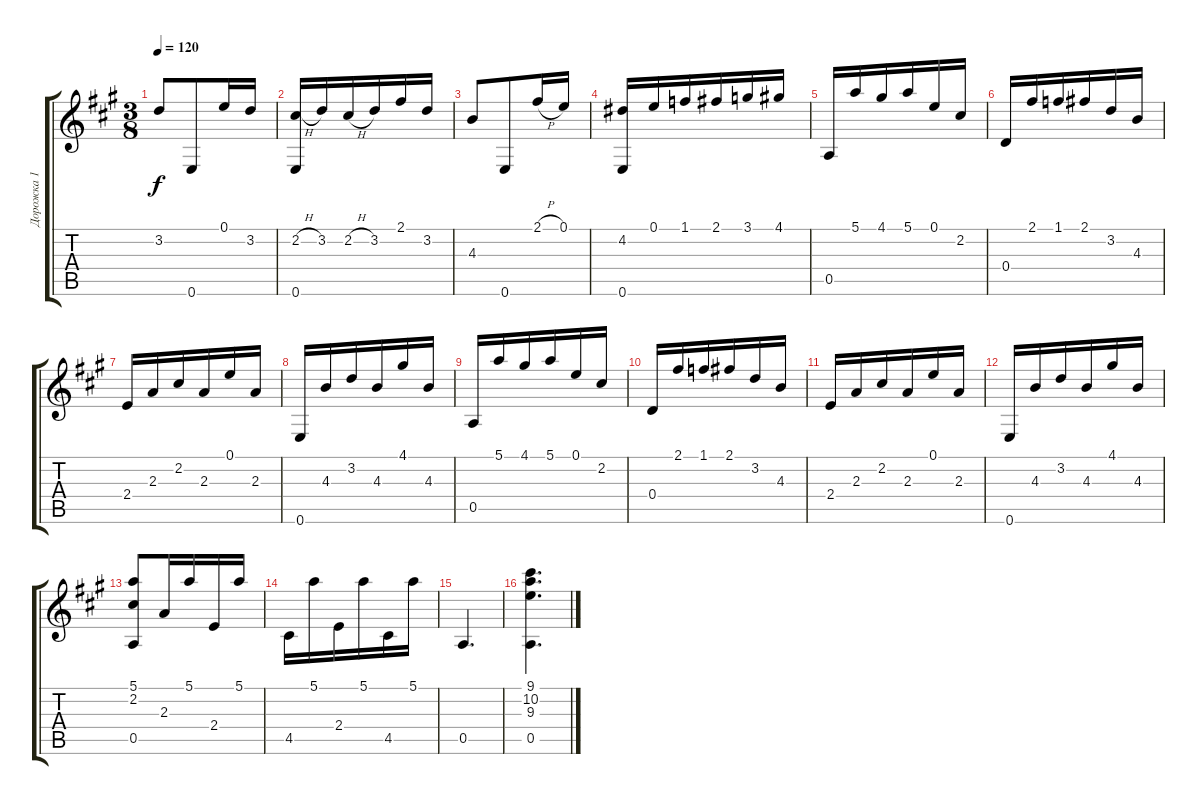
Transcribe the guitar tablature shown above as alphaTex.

\track ("Дорожка 1" "Дорожка 1") {instrument acousticguitarnylon}
\staff {score tabs}
\tuning (E4 B3 G3 D3 A2 E2) {hide}
\ts (3 8)
\tempo 120
\clef g2
\ks a
3.2.8{dy f} 0.6.8 0.1.16 3.2.16 |
(2.2{h} 0.6).16 3.2.16 2.2{h}.16 3.2.16 2.1.16 3.2.16 |
4.3.8 0.6.8 2.1{h}.16 0.1.16 |
(4.2 0.6).16 0.1.16 1.1.16 2.1.16 3.1.16 4.1.16 |
0.5.16 5.1.16 4.1.16 5.1.16 0.1.16 2.2.16 |
0.4.16 2.1.16 1.1.16 2.1.16 3.2.16 4.3.16 |
2.4.16 2.3.16 2.2.16 2.3.16 0.1.16 2.3.16 |
0.6.16 4.3.16 3.2.16 4.3.16 4.1.16 4.3.16 |
0.5.16 5.1.16 4.1.16 5.1.16 0.1.16 2.2.16 |
0.4.16 2.1.16 1.1.16 2.1.16 3.2.16 4.3.16 |
2.4.16 2.3.16 2.2.16 2.3.16 0.1.16 2.3.16 |
0.6.16 4.3.16 3.2.16 4.3.16 4.1.16 4.3.16 |
(5.1 2.2 0.5).8 2.3.16 5.1.16 2.4.16 5.1.16 |
4.5.16 5.1.16 2.4.16 5.1.16 4.5.16 5.1.16 |
0.5.4{d} |
(9.1 10.2 9.3 0.5).4{d}
